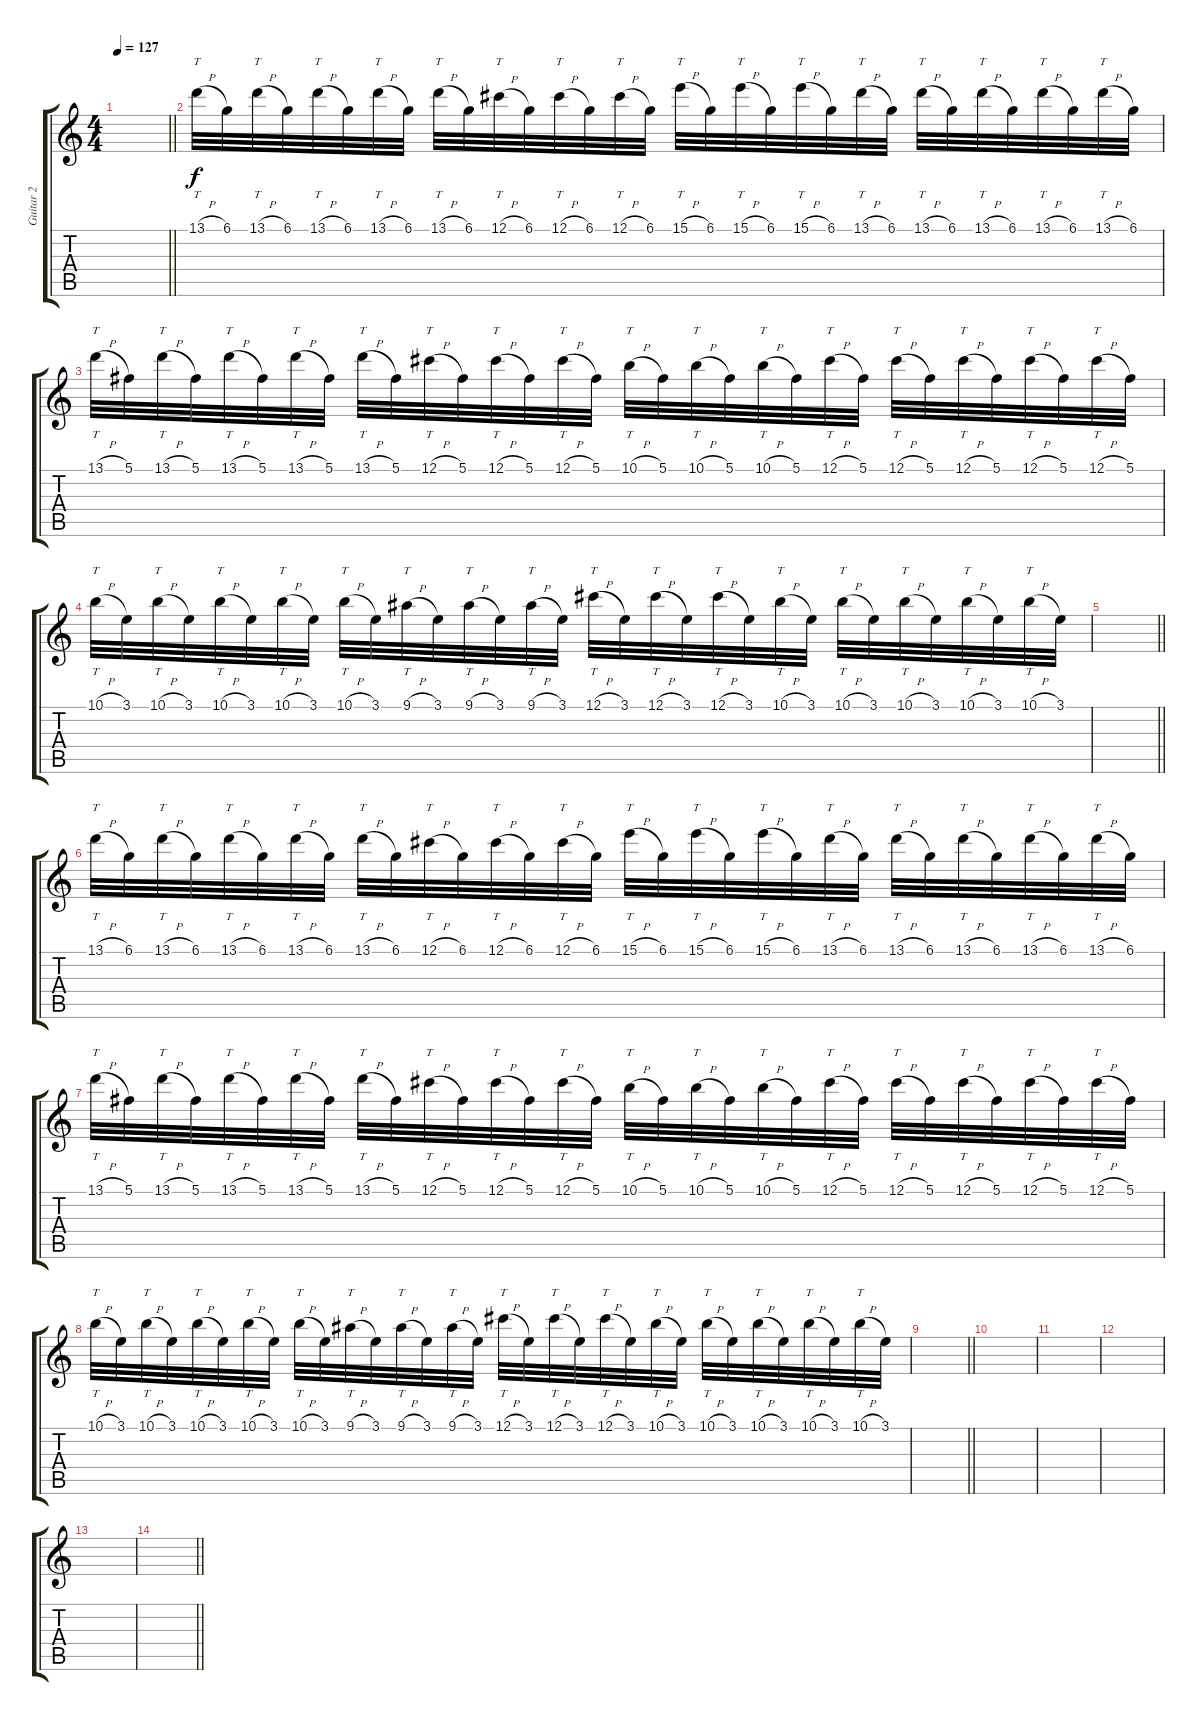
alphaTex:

\track ("Guitar 2" "Guitar 2") {instrument distortionguitar}
\staff {score tabs}
\tuning (Db4 Ab3 E3 B2 Gb2 B1) {hide}
\ts (4 4)
\tempo 127
\clef g2
\barLineRight lightlight
\ks c
|
13.1{h}.32{tt} 6.1.32 13.1{h}.32{tt} 6.1.32 13.1{h}.32{tt} 6.1.32 13.1{h}.32{tt} 6.1.32 13.1{h}.32{tt} 6.1.32 12.1{h}.32{tt} 6.1.32 12.1{h}.32{tt} 6.1.32 12.1{h}.32{tt} 6.1.32 15.1{h}.32{tt} 6.1.32 15.1{h}.32{tt} 6.1.32 15.1{h}.32{tt} 6.1.32 13.1{h}.32{tt} 6.1.32 13.1{h}.32{tt} 6.1.32 13.1{h}.32{tt} 6.1.32 13.1{h}.32{tt} 6.1.32 13.1{h}.32{tt} 6.1.32 |
13.1{h}.32{tt} 5.1.32 13.1{h}.32{tt} 5.1.32 13.1{h}.32{tt} 5.1.32 13.1{h}.32{tt} 5.1.32 13.1{h}.32{tt} 5.1.32 12.1{h}.32{tt} 5.1.32 12.1{h}.32{tt} 5.1.32 12.1{h}.32{tt} 5.1.32 10.1{h}.32{tt} 5.1.32 10.1{h}.32{tt} 5.1.32 10.1{h}.32{tt} 5.1.32 12.1{h}.32{tt} 5.1.32 12.1{h}.32{tt} 5.1.32 12.1{h}.32{tt} 5.1.32 12.1{h}.32{tt} 5.1.32 12.1{h}.32{tt} 5.1.32 |
10.1{h}.32{tt} 3.1.32 10.1{h}.32{tt} 3.1.32 10.1{h}.32{tt} 3.1.32 10.1{h}.32{tt} 3.1.32 10.1{h}.32{tt} 3.1.32 9.1{h}.32{tt} 3.1.32 9.1{h}.32{tt} 3.1.32 9.1{h}.32{tt} 3.1.32 12.1{h}.32{tt} 3.1.32 12.1{h}.32{tt} 3.1.32 12.1{h}.32{tt} 3.1.32 10.1{h}.32{tt} 3.1.32 10.1{h}.32{tt} 3.1.32 10.1{h}.32{tt} 3.1.32 10.1{h}.32{tt} 3.1.32 10.1{h}.32{tt} 3.1.32 |
\barLineRight lightlight
|
13.1{h}.32{tt} 6.1.32 13.1{h}.32{tt} 6.1.32 13.1{h}.32{tt} 6.1.32 13.1{h}.32{tt} 6.1.32 13.1{h}.32{tt} 6.1.32 12.1{h}.32{tt} 6.1.32 12.1{h}.32{tt} 6.1.32 12.1{h}.32{tt} 6.1.32 15.1{h}.32{tt} 6.1.32 15.1{h}.32{tt} 6.1.32 15.1{h}.32{tt} 6.1.32 13.1{h}.32{tt} 6.1.32 13.1{h}.32{tt} 6.1.32 13.1{h}.32{tt} 6.1.32 13.1{h}.32{tt} 6.1.32 13.1{h}.32{tt} 6.1.32 |
13.1{h}.32{tt} 5.1.32 13.1{h}.32{tt} 5.1.32 13.1{h}.32{tt} 5.1.32 13.1{h}.32{tt} 5.1.32 13.1{h}.32{tt} 5.1.32 12.1{h}.32{tt} 5.1.32 12.1{h}.32{tt} 5.1.32 12.1{h}.32{tt} 5.1.32 10.1{h}.32{tt} 5.1.32 10.1{h}.32{tt} 5.1.32 10.1{h}.32{tt} 5.1.32 12.1{h}.32{tt} 5.1.32 12.1{h}.32{tt} 5.1.32 12.1{h}.32{tt} 5.1.32 12.1{h}.32{tt} 5.1.32 12.1{h}.32{tt} 5.1.32 |
10.1{h}.32{tt} 3.1.32 10.1{h}.32{tt} 3.1.32 10.1{h}.32{tt} 3.1.32 10.1{h}.32{tt} 3.1.32 10.1{h}.32{tt} 3.1.32 9.1{h}.32{tt} 3.1.32 9.1{h}.32{tt} 3.1.32 9.1{h}.32{tt} 3.1.32 12.1{h}.32{tt} 3.1.32 12.1{h}.32{tt} 3.1.32 12.1{h}.32{tt} 3.1.32 10.1{h}.32{tt} 3.1.32 10.1{h}.32{tt} 3.1.32 10.1{h}.32{tt} 3.1.32 10.1{h}.32{tt} 3.1.32 10.1{h}.32{tt} 3.1.32 |
\barLineRight lightlight
|
|
|
|
|
\barLineRight lightlight
